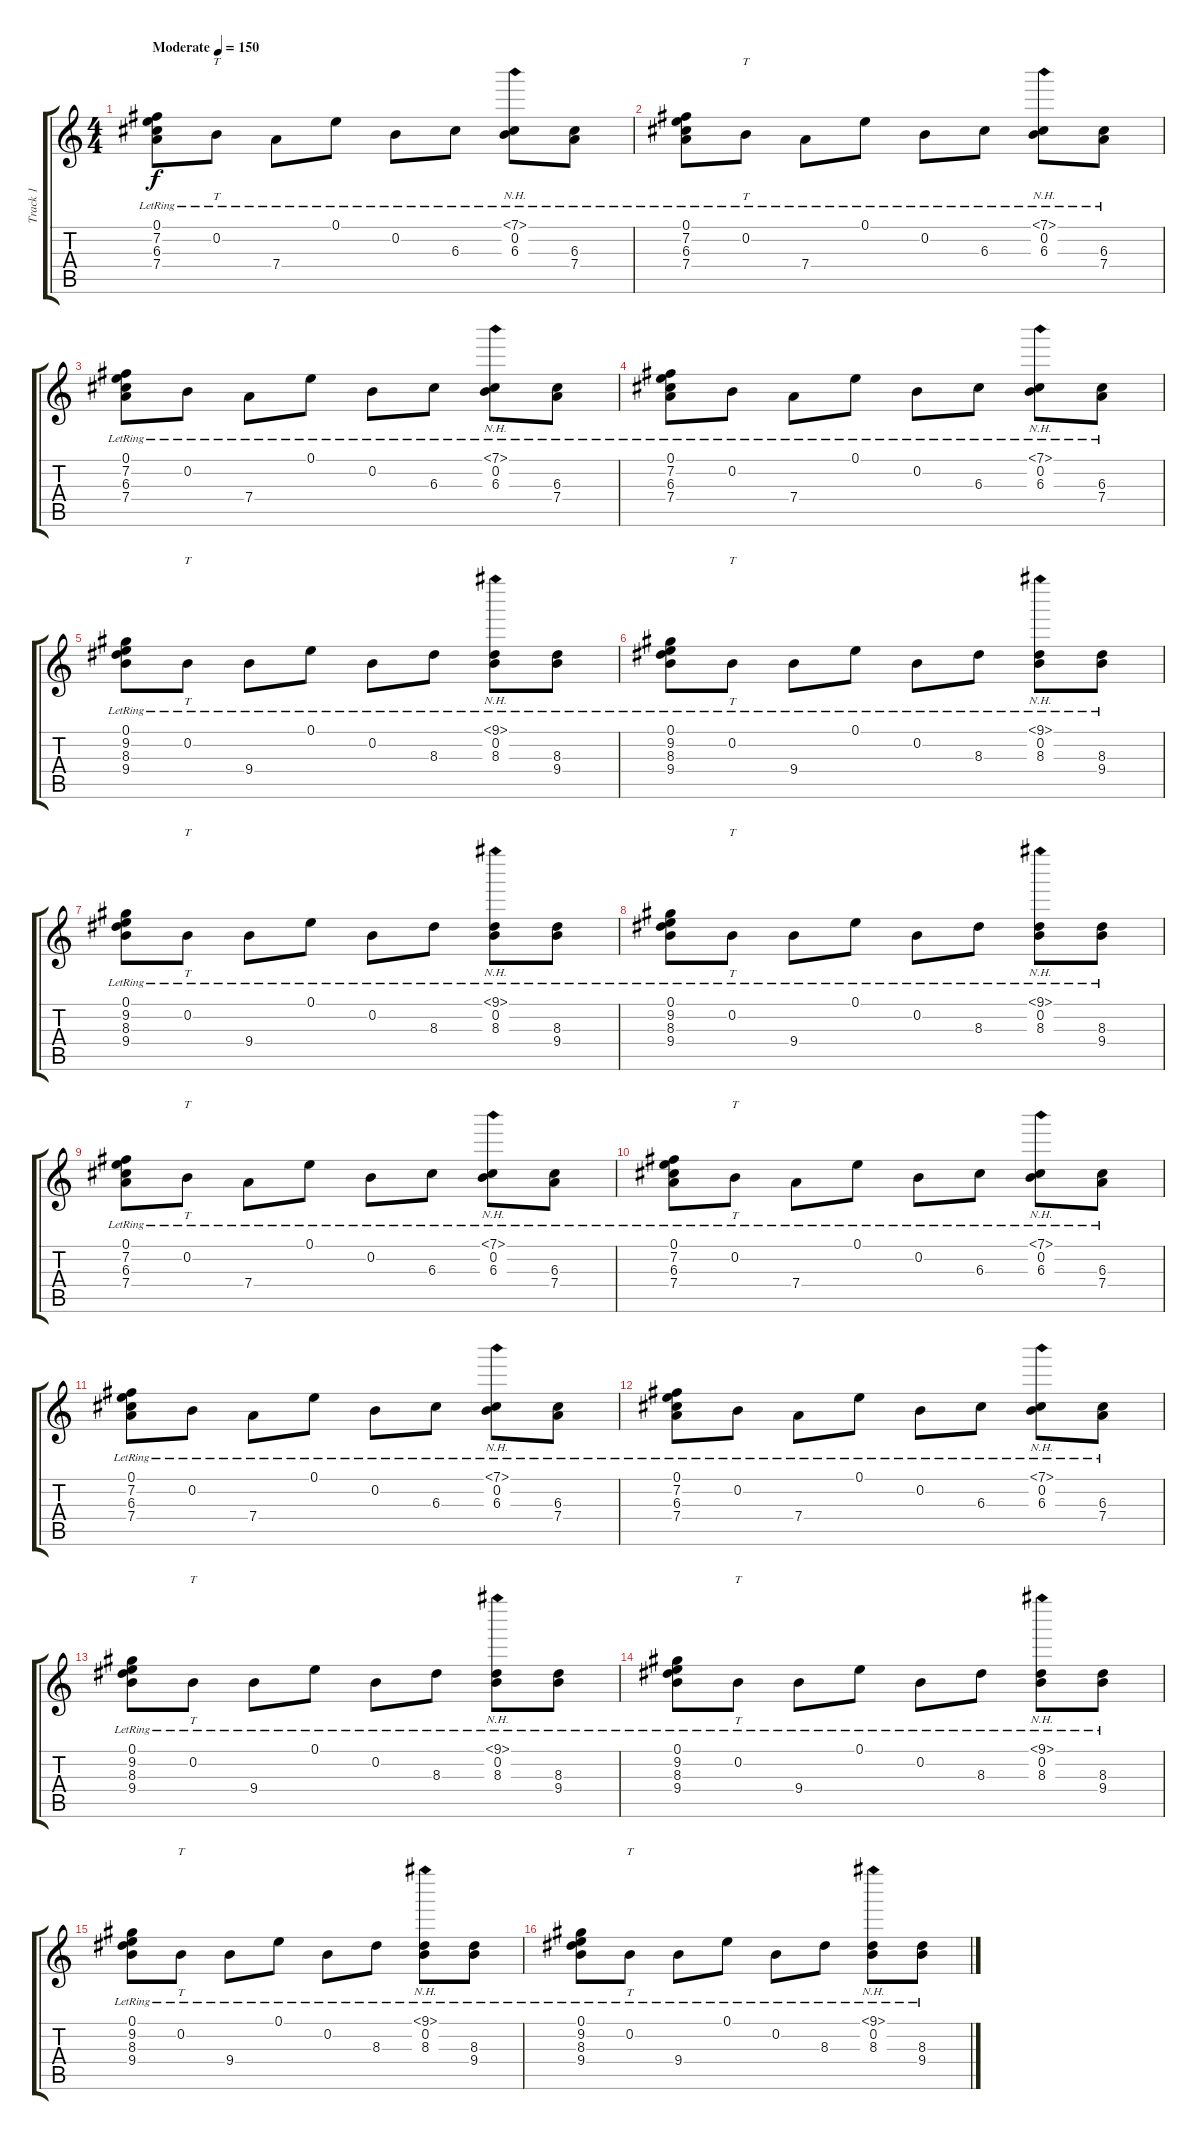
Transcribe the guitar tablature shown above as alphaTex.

\track ("Track 1" "Track 1") {instrument electricguitarclean}
\staff {score tabs}
\tuning (E4 B3 G3 D3 A2 E2) {hide}
\ts (4 4)
\tempo (150 "Moderate")
\clef g2
\ks c
(0.1{lr} 7.2{lr} 6.3{lr} 7.4{lr}).8{dy f instrument electricguitarclean} 0.2{lr}.8{tt} 7.4{lr}.8 0.1{lr}.8 0.2{lr}.8 6.3{lr}.8 (7.1{nh lr} 0.2{lr} 6.3{lr}).8 (6.3{lr} 7.4{lr}).8 |
(0.1{lr} 7.2{lr} 6.3{lr} 7.4{lr}).8 0.2{lr}.8{tt} 7.4{lr}.8 0.1{lr}.8 0.2{lr}.8 6.3{lr}.8 (7.1{nh lr} 0.2{lr} 6.3{lr}).8 (6.3{lr} 7.4{lr}).8 |
(0.1{lr} 7.2{lr} 6.3{lr} 7.4{lr}).8 0.2{lr}.8 7.4{lr}.8 0.1{lr}.8 0.2{lr}.8 6.3{lr}.8 (7.1{nh lr} 0.2{lr} 6.3{lr}).8 (6.3{lr} 7.4{lr}).8 |
(0.1{lr} 7.2{lr} 6.3{lr} 7.4{lr}).8 0.2{lr}.8 7.4{lr}.8 0.1{lr}.8 0.2{lr}.8 6.3{lr}.8 (7.1{nh lr} 0.2{lr} 6.3{lr}).8 (6.3{lr} 7.4{lr}).8 |
(0.1{lr} 9.2{lr} 8.3{lr} 9.4{lr}).8 0.2{lr}.8{tt} 9.4{lr}.8 0.1{lr}.8 0.2{lr}.8 8.3{lr}.8 (9.1{nh lr} 0.2{lr} 8.3{lr}).8 (8.3{lr} 9.4{lr}).8 |
(0.1{lr} 9.2{lr} 8.3{lr} 9.4{lr}).8 0.2{lr}.8{tt} 9.4{lr}.8 0.1{lr}.8 0.2{lr}.8 8.3{lr}.8 (9.1{nh lr} 0.2{lr} 8.3{lr}).8 (8.3{lr} 9.4{lr}).8 |
(0.1{lr} 9.2{lr} 8.3{lr} 9.4{lr}).8 0.2{lr}.8{tt} 9.4{lr}.8 0.1{lr}.8 0.2{lr}.8 8.3{lr}.8 (9.1{nh lr} 0.2{lr} 8.3{lr}).8 (8.3{lr} 9.4{lr}).8 |
(0.1{lr} 9.2{lr} 8.3{lr} 9.4{lr}).8 0.2{lr}.8{tt} 9.4{lr}.8 0.1{lr}.8 0.2{lr}.8 8.3{lr}.8 (9.1{nh lr} 0.2{lr} 8.3{lr}).8 (8.3{lr} 9.4{lr}).8 |
(0.1{lr} 7.2{lr} 6.3{lr} 7.4{lr}).8 0.2{lr}.8{tt} 7.4{lr}.8 0.1{lr}.8 0.2{lr}.8 6.3{lr}.8 (7.1{nh lr} 0.2{lr} 6.3{lr}).8 (6.3{lr} 7.4{lr}).8 |
(0.1{lr} 7.2{lr} 6.3{lr} 7.4{lr}).8 0.2{lr}.8{tt} 7.4{lr}.8 0.1{lr}.8 0.2{lr}.8 6.3{lr}.8 (7.1{nh lr} 0.2{lr} 6.3{lr}).8 (6.3{lr} 7.4{lr}).8 |
(0.1{lr} 7.2{lr} 6.3{lr} 7.4{lr}).8 0.2{lr}.8 7.4{lr}.8 0.1{lr}.8 0.2{lr}.8 6.3{lr}.8 (7.1{nh lr} 0.2{lr} 6.3{lr}).8 (6.3{lr} 7.4{lr}).8 |
(0.1{lr} 7.2{lr} 6.3{lr} 7.4{lr}).8 0.2{lr}.8 7.4{lr}.8 0.1{lr}.8 0.2{lr}.8 6.3{lr}.8 (7.1{nh lr} 0.2{lr} 6.3{lr}).8 (6.3{lr} 7.4{lr}).8 |
(0.1{lr} 9.2{lr} 8.3{lr} 9.4{lr}).8 0.2{lr}.8{tt} 9.4{lr}.8 0.1{lr}.8 0.2{lr}.8 8.3{lr}.8 (9.1{nh lr} 0.2{lr} 8.3{lr}).8 (8.3{lr} 9.4{lr}).8 |
(0.1{lr} 9.2{lr} 8.3{lr} 9.4{lr}).8 0.2{lr}.8{tt} 9.4{lr}.8 0.1{lr}.8 0.2{lr}.8 8.3{lr}.8 (9.1{nh lr} 0.2{lr} 8.3{lr}).8 (8.3{lr} 9.4{lr}).8 |
(0.1{lr} 9.2{lr} 8.3{lr} 9.4{lr}).8 0.2{lr}.8{tt} 9.4{lr}.8 0.1{lr}.8 0.2{lr}.8 8.3{lr}.8 (9.1{nh lr} 0.2{lr} 8.3{lr}).8 (8.3{lr} 9.4{lr}).8 |
(0.1{lr} 9.2{lr} 8.3{lr} 9.4{lr}).8 0.2{lr}.8{tt} 9.4{lr}.8 0.1{lr}.8 0.2{lr}.8 8.3{lr}.8 (9.1{nh lr} 0.2{lr} 8.3{lr}).8 (8.3{lr} 9.4{lr}).8
